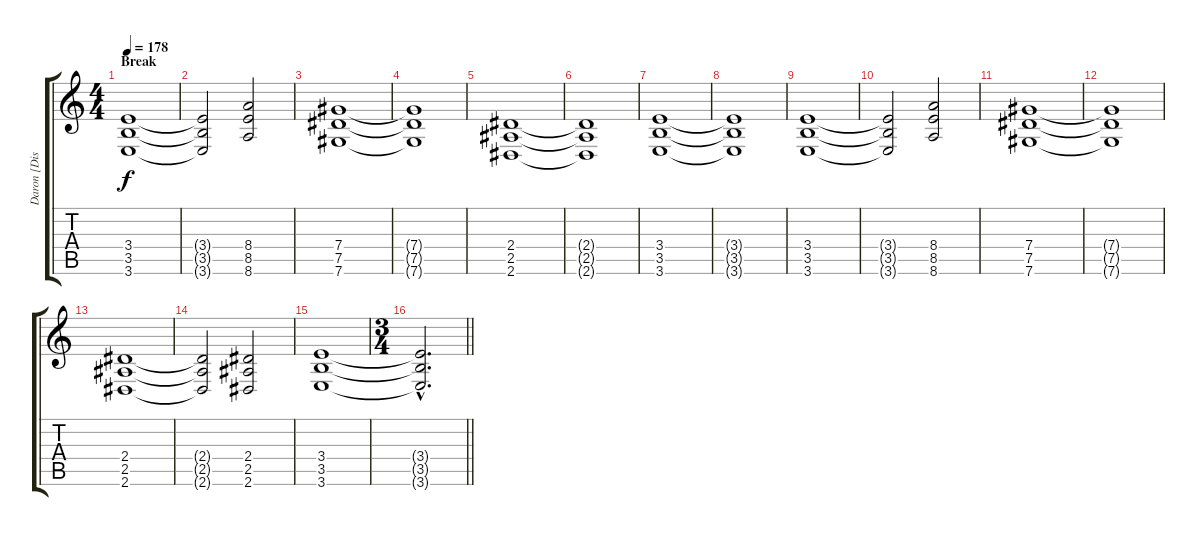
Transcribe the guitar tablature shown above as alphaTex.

\track ("Daron [Distortion Guitar]" "Daron [Dis") {instrument distortionguitar}
\staff {score tabs}
\tuning (Eb4 Bb3 Gb3 Db3 Ab2 Db2) {hide}
\ts (4 4)
\section ("" "Break")
\tempo 178
\clef g2
\ks c
(3.4 3.5 3.6).1{dy f} |
(3.4{t} 3.5{t} 3.6{t}).2 (8.4 8.5 8.6).2 |
(7.4 7.5 7.6).1 |
(7.4{t} 7.5{t} 7.6{t}).1 |
(2.4 2.5 2.6).1 |
(2.4{t} 2.5{t} 2.6{t}).1 |
(3.4 3.5 3.6).1 |
(3.4{t} 3.5{t} 3.6{t}).1 |
(3.4 3.5 3.6).1 |
(3.4{t} 3.5{t} 3.6{t}).2 (8.4 8.5 8.6).2 |
(7.4 7.5 7.6).1 |
(7.4{t} 7.5{t} 7.6{t}).1 |
(2.4 2.5 2.6).1 |
(2.4{t} 2.5{t} 2.6{t}).2 (2.4 2.5 2.6).2 |
(3.4 3.5 3.6).1 |
\ts (3 4)
\barLineRight lightlight
(3.4{hac t} 3.5{hac t} 3.6{hac t}).2{d}
